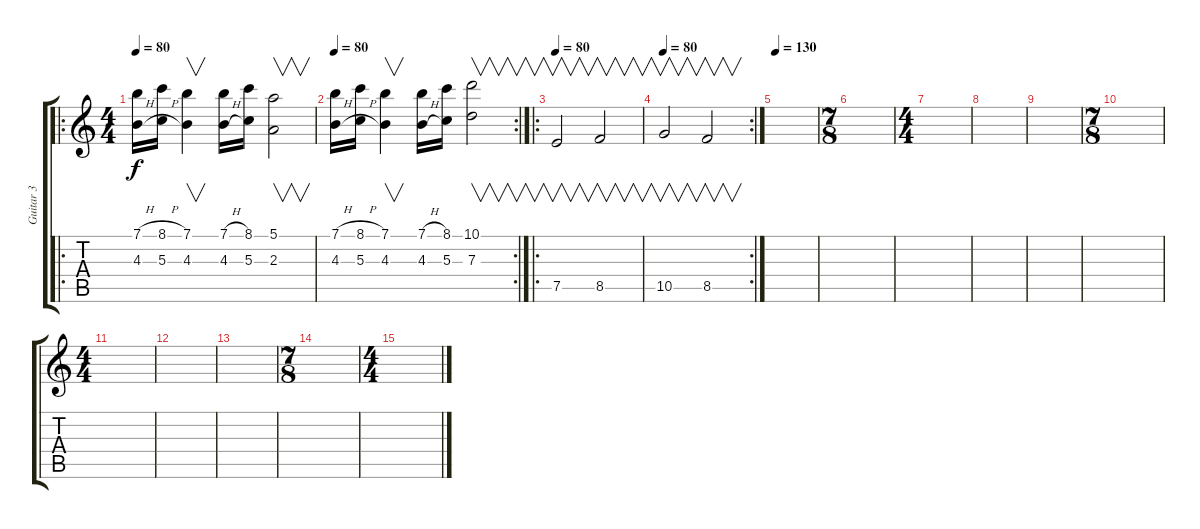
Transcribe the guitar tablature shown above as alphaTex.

\track ("Guitar 3" "Guitar 3") {instrument distortionguitar}
\staff {score tabs}
\tuning (E4 B3 G3 D3 A2 E2) {hide}
\ro
\ts (4 4)
\tempo 80
\clef g2
\ks c
(7.1{h} 4.3{h}).16{dy f} (8.1{h} 5.3{h}).16 (7.1 4.3).4{v} (7.1{h} 4.3{h}).16 (8.1 5.3).16 (5.1 2.3).2{v} |
\rc 2
\tempo 80
(7.1{h} 4.3{h}).16 (8.1{h} 5.3{h}).16 (7.1 4.3).4{v} (7.1{h} 4.3{h}).16 (8.1 5.3).16 (10.1 7.3).2{v} |
\ro
\tempo 80
7.5.2{v} 8.5.2{v} |
\rc 2
\tempo 80
10.5.2{v} 8.5.2{v} |
\tempo 130
|
\ts (7 8)
|
\ts (4 4)
|
|
|
\ts (7 8)
|
\ts (4 4)
|
|
|
\ts (7 8)
|
\ts (4 4)
